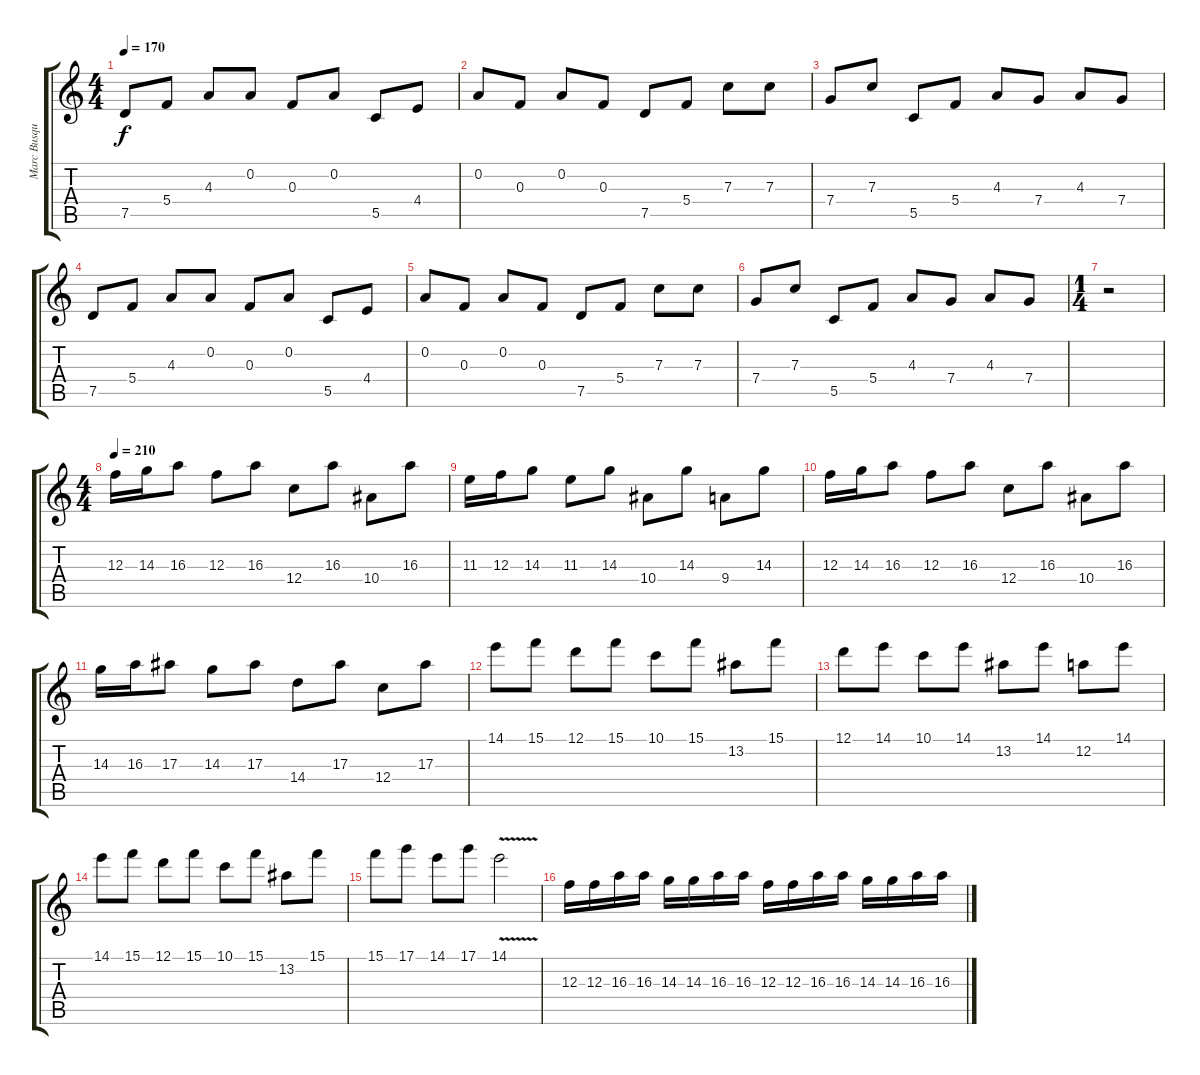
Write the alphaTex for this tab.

\track ("Marc Busque" "Marc Busqu") {instrument distortionguitar}
\staff {score tabs}
\tuning (D4 A3 F3 C3 G2 D2) {hide}
\ts (4 4)
\tempo 170
\clef g2
\ks c
7.5.8{dy f volume 10 instrument electricguitarclean} 5.4.8 4.3.8 0.2.8 0.3.8 0.2.8 5.5.8 4.4.8 |
0.2.8 0.3.8 0.2.8 0.3.8 7.5.8 5.4.8 7.3.8 7.3.8 |
7.4.8 7.3.8 5.5.8 5.4.8 4.3.8 7.4.8 4.3.8 7.4.8 |
7.5.8 5.4.8 4.3.8 0.2.8 0.3.8 0.2.8 5.5.8 4.4.8 |
0.2.8 0.3.8 0.2.8 0.3.8 7.5.8 5.4.8 7.3.8 7.3.8 |
7.4.8 7.3.8 5.5.8 5.4.8 4.3.8 7.4.8 4.3.8 7.4.8 |
\ts (1 4)
r.2 |
\ts (4 4)
\tempo 210
12.3.16{instrument distortionguitar} 14.3.16 16.3.8 12.3.8 16.3.8 12.4.8 16.3.8 10.4.8 16.3.8 |
11.3.16 12.3.16 14.3.8 11.3.8 14.3.8 10.4.8 14.3.8 9.4.8 14.3.8 |
12.3.16 14.3.16 16.3.8 12.3.8 16.3.8 12.4.8 16.3.8 10.4.8 16.3.8 |
14.3.16 16.3.16 17.3.8 14.3.8 17.3.8 14.4.8 17.3.8 12.4.8 17.3.8 |
14.1.8 15.1.8 12.1.8 15.1.8 10.1.8 15.1.8 13.2.8 15.1.8 |
12.1.8 14.1.8 10.1.8 14.1.8 13.2.8 14.1.8 12.2.8 14.1.8 |
14.1.8 15.1.8 12.1.8 15.1.8 10.1.8 15.1.8 13.2.8 15.1.8 |
15.1.8 17.1.8 14.1.8 17.1.8 14.1{v}.2 |
12.3.16 12.3.16 16.3.16 16.3.16 14.3.16 14.3.16 16.3.16 16.3.16 12.3.16 12.3.16 16.3.16 16.3.16 14.3.16 14.3.16 16.3.16 16.3.16
